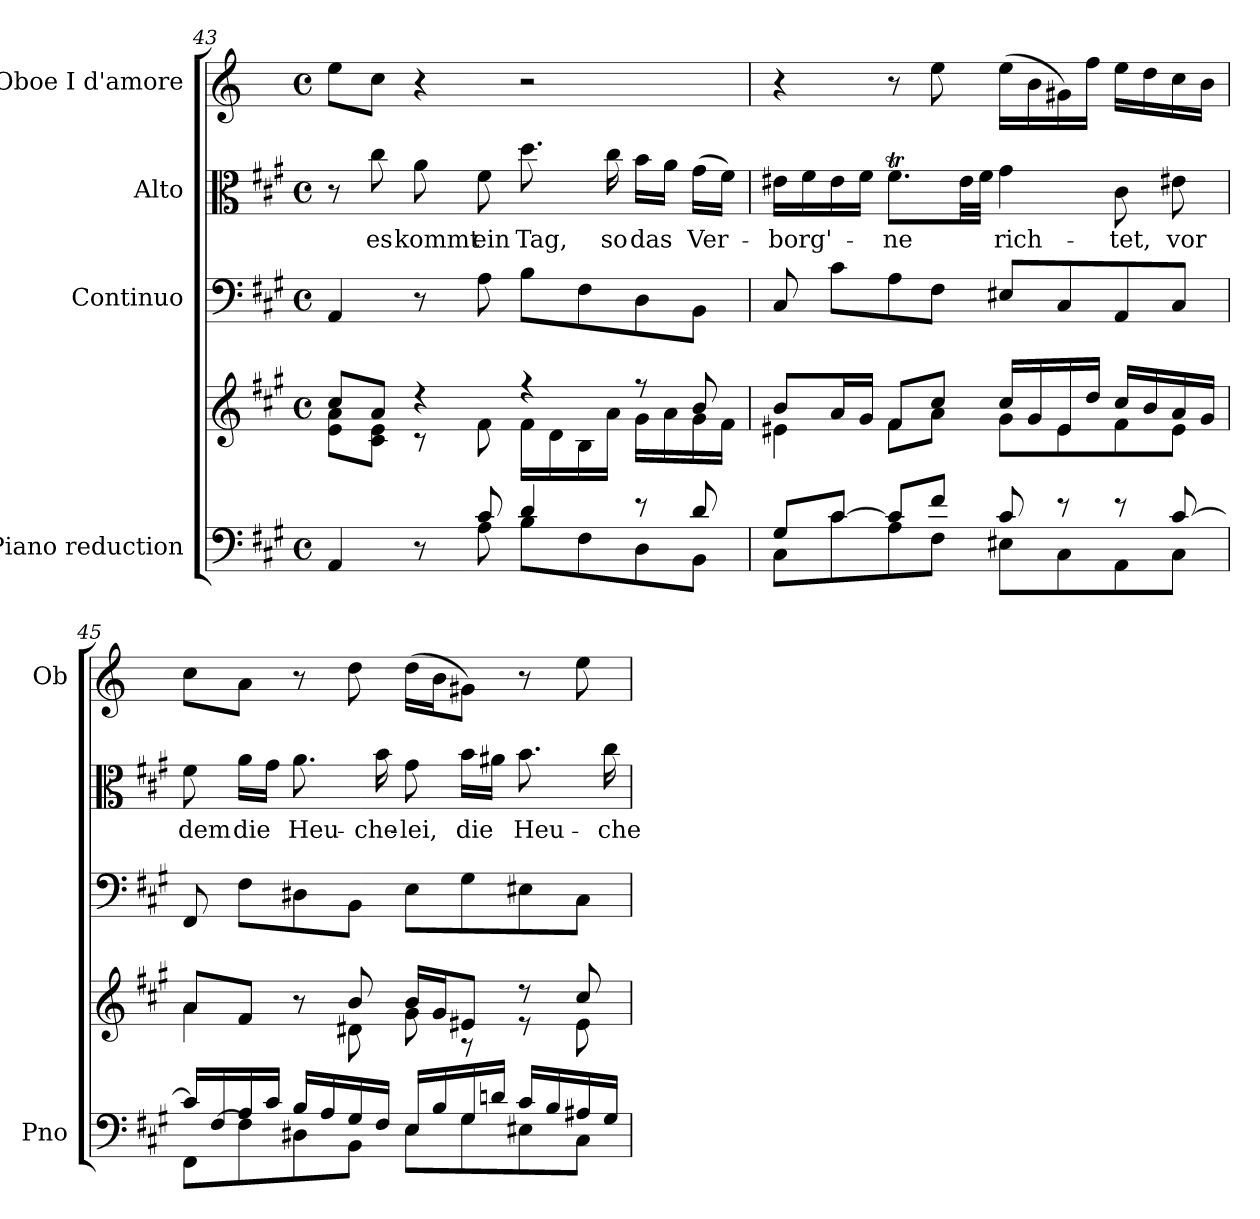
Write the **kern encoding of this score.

**kern	**kern	**kern	**kern	**text	**kern
*part4	*part4	*part3	*part2	*part2	*part1
*staff5	*staff4	*staff3	*staff2	*staff2	*staff1
*I"Piano reduction	*	*I"Continuo	*I"Alto	*	*I"Oboe I d'amore
*I'Pno	*	*	*	*	*I'Ob
*clefF4	*clefG2	*clefF4	*clefC3	*	*clefG2
*	*	*	*	*	*ITrd2c3
*k[f#c#g#]	*k[f#c#g#]	*k[f#c#g#]	*k[f#c#g#]	*	*k[f#c#g#]
*M4/4	*M4/4	*M4/4	*M4/4	*	*M4/4
*met(c)	*met(c)	*met(c)	*met(c)	*	*met(c)
=43	=43	=43	=43	=43	=43
*^	*^	*	*	*	*
4AA/	4ryy	8cc#/L	8e\ 8a\L	4AA/	8r	.	8cc#\L
!	!	!	!	!	!	!LO:LY:b	!
.	.	8a/J	8c#\ 8e\J	.	8cc#\	es	8a\J
!	!	!	!	!	!	!LO:LY:b	!
8r	8ryy	4r	8r	8r	8a\	kommt	4r
!	!	!	!	!	!	!LO:LY:b	!
8c#/	8A\	.	8f#\	8A\	8f#\	ein	.
!	!	!	!	!	!	!LO:LY:b	!
4d/	8B\L	4r	16f#\LL	8B\L	8.dd\	Tag,	2r
.	.	.	16d\	.	.	.	.
.	8F#\	.	16B\	8F#\	.	.	.
!	!	!	!	!	!	!LO:LY:b	!
.	.	.	16a\JJ	.	16cc#\	so	.
!	!	!	!	!	!	!LO:LY:b	!
8r	8D\	8r	16g#\LL	8D\	16b\LL	das	.
.	.	.	16a\	.	16a\JJ	.	.
!	!	!	!	!	!	!LO:LY:b	!
8d/	8BB\J	8b/	16g#\	8BB\J	(16g#\LL	Ver-	.
.	.	.	16f#\JJ	.	16f#\JJ)	.	.
!!LO:PB:g=z
=44	=44	=44	=44	=44	=44	=44	=44
!	!	!	!	!	!	!LO:LY:b	!
8G#/L	8C#\L	8b/L	4e#X\	8C#/	16e#X\LL	-borg'-	4r
.	.	.	.	.	16f#\	.	.
[8c#/J	8c#\	16a/L	.	8c#\L	16e#\	.	.
.	.	16g#/JJ	.	.	16f#\JJ	.	.
!	!	!	!	!	!	!LO:LY:b	!
8c#/L]	8A\	8f#/L	8f#\L	8A\	8.f#T\L	-ne	8r
8f#/J	8F#\J	8cc#/J	8a\J	8F#\J	.	.	8cc#\
.	.	.	.	.	32e#\LL	.	.
.	.	.	.	.	32f#\JJJ	.	.
!	!	!	!	!	!	!LO:LY:b	!
8c#/	8E#X\L	16cc#/LL	8g#\L	8E#X/L	4g#\	rich-	(16cc#\LL
.	.	16g#/	.	.	.	.	16g#\
8r	8C#\	16e#/	8e#\	8C#/	.	.	16e#X\)
.	.	16dd/JJ	.	.	.	.	16dd\JJ
!	!	!	!	!	!	!LO:LY:b	!
8r	8AA\	16cc#/LL	8f#\	8AA/	8c#\	-tet,	16cc#\LL
.	.	16b/	.	.	.	.	16b\
!	!	!	!	!	!	!LO:LY:b	!
[8c#/	8C#\J	16a/	8e#\J	8C#/J	8e#X\	vor	16a\
.	.	16g#/JJ	.	.	.	.	16g#\JJ
=45	=45	=45	=45	=45	=45	=45	=45
!	!	!	!	!	!	!LO:LY:b	!
16c#/LL]	8FF#\L	8a/L	4a\	8FF#/	8f#\	dem	8a\L
[<16F#/	.	.	.	.	.	.	.
!	!	!	!	!	!	!LO:LY:b	!
16A/	8F#\]	8f#/J	.	8F#\L	16a\LL	die	8f#\J
16c#/JJ	.	.	.	.	16g#\JJ	.	.
!	!	!	!	!	!	!LO:LY:b	!
16B/LL	8D#X\	8r	8ryy	8D#X\	8.a\	Heu-	8r
16A/	.	.	.	.	.	.	.
16G#/	8BB\J	8b/	8d#X\	8BB\J	.	.	8b\
!	!	!	!	!	!	!LO:LY:b	!
16F#/JJ	.	.	.	.	16b\	-che-	.
!	!	!	!	!	!	!LO:LY:b	!
16E/LL	8E\L	16b/LL	8g#\	8E\L	8g#\	-lei,	(16b\LL
16B/	.	16g#/J	.	.	.	.	16g#\J
!	!	!	!	!	!	!LO:LY:b	!
16G#/	8G#\	8e#X/J	8r	8G#\	16b\LL	die	8e#X\J)
16dn/JJ	.	.	.	.	16a#X\JJ	.	.
!	!	!	!	!	!	!LO:LY:b	!
16c#/LL	8E#X\	8r	8r	8E#X\	8.b\	Heu-	8r
16B/	.	.	.	.	.	.	.
16A#X/	8C#\J	8cc#/	8e#\	8C#\J	.	.	8cc#\
!	!	!	!	!	!	!LO:LY:b	!
16G#/JJ	.	.	.	.	16cc#\	-che-	.
*v	*v	*	*	*	*	*	*
*	*v	*v	*	*	*	*
=	=	=	=	=	=
*-	*-	*-	*-	*-	*-
